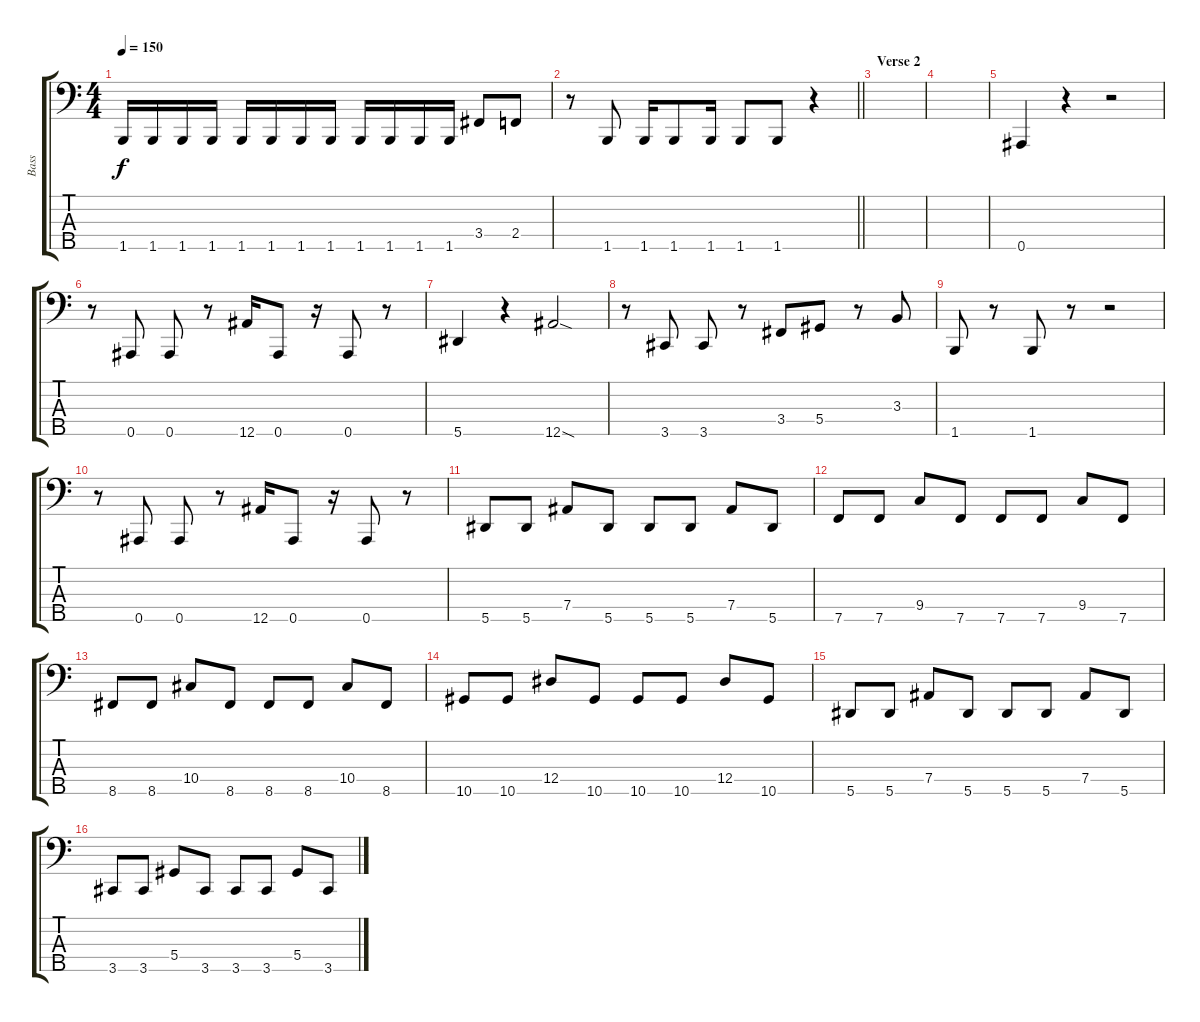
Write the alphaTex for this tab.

\track ("Bass" "Bass") {instrument electricbassfinger}
\staff {score tabs}
\tuning (Gb2 Db2 Ab1 Eb1 Bb0) {hide}
\ts (4 4)
\tempo 150
\clef f4
\ks c
1.5.16{dy f} 1.5.16 1.5.16 1.5.16 1.5.16 1.5.16 1.5.16 1.5.16 1.5.16 1.5.16 1.5.16 1.5.16 3.4.8 2.4.8 |
\barLineRight lightlight
r.8 1.5.8 1.5.16 1.5.8 1.5.16 1.5.8 1.5.8 r.4 |
\section ("" "Verse 2")
|
|
0.5.4 r.4 r.2 |
r.8 0.5.8 0.5.8 r.8 12.5.16 0.5.8 r.16 0.5.8 r.8 |
5.5.4 r.4 12.5{sod}.2 |
r.8 3.5.8 3.5.8 r.8 3.4.8 5.4.8 r.8 3.3.8 |
1.5.8 r.8 1.5.8 r.8 r.2 |
r.8 0.5.8 0.5.8 r.8 12.5.16 0.5.8 r.16 0.5.8 r.8 |
5.5.8 5.5.8 7.4.8 5.5.8 5.5.8 5.5.8 7.4.8 5.5.8 |
7.5.8 7.5.8 9.4.8 7.5.8 7.5.8 7.5.8 9.4.8 7.5.8 |
8.5.8 8.5.8 10.4.8 8.5.8 8.5.8 8.5.8 10.4.8 8.5.8 |
10.5.8 10.5.8 12.4.8 10.5.8 10.5.8 10.5.8 12.4.8 10.5.8 |
5.5.8 5.5.8 7.4.8 5.5.8 5.5.8 5.5.8 7.4.8 5.5.8 |
3.5.8 3.5.8 5.4.8 3.5.8 3.5.8 3.5.8 5.4.8 3.5.8
